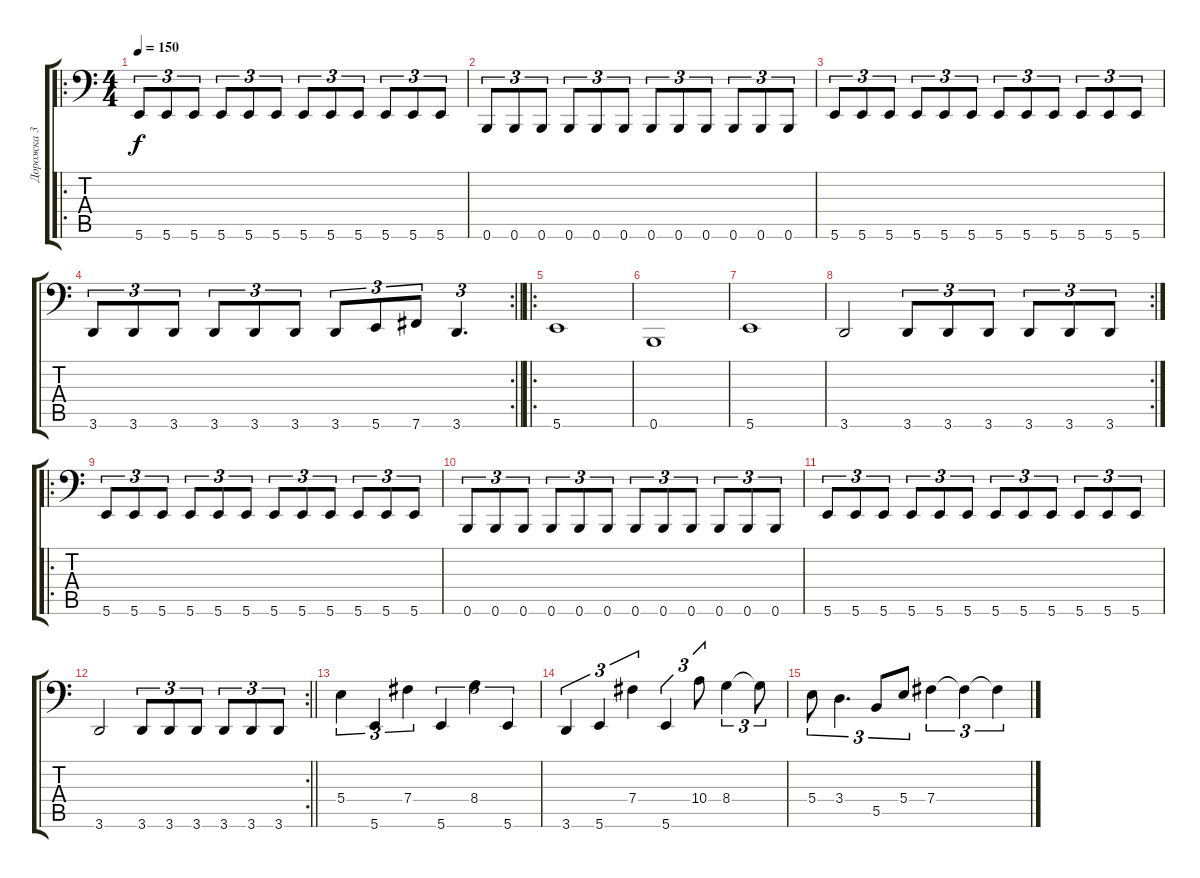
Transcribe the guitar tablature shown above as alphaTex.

\track ("Дорожка 3" "Дорожка 3") {instrument electricbassfinger}
\staff {score tabs}
\tuning (Db3 Ab2 E2 B1 Gb1 B0) {hide}
\ro
\ts (4 4)
\tempo 150
\clef f4
\ks c
5.6.8{tu (3 2) dy f} 5.6.8{tu (3 2)} 5.6.8{tu (3 2)} 5.6.8{tu (3 2)} 5.6.8{tu (3 2)} 5.6.8{tu (3 2)} 5.6.8{tu (3 2)} 5.6.8{tu (3 2)} 5.6.8{tu (3 2)} 5.6.8{tu (3 2)} 5.6.8{tu (3 2)} 5.6.8{tu (3 2)} |
0.6.8{tu (3 2)} 0.6.8{tu (3 2)} 0.6.8{tu (3 2)} 0.6.8{tu (3 2)} 0.6.8{tu (3 2)} 0.6.8{tu (3 2)} 0.6.8{tu (3 2)} 0.6.8{tu (3 2)} 0.6.8{tu (3 2)} 0.6.8{tu (3 2)} 0.6.8{tu (3 2)} 0.6.8{tu (3 2)} |
5.6.8{tu (3 2)} 5.6.8{tu (3 2)} 5.6.8{tu (3 2)} 5.6.8{tu (3 2)} 5.6.8{tu (3 2)} 5.6.8{tu (3 2)} 5.6.8{tu (3 2)} 5.6.8{tu (3 2)} 5.6.8{tu (3 2)} 5.6.8{tu (3 2)} 5.6.8{tu (3 2)} 5.6.8{tu (3 2)} |
\rc 2
\barLineRight lightlight
3.6.8{tu (3 2)} 3.6.8{tu (3 2)} 3.6.8{tu (3 2)} 3.6.8{tu (3 2)} 3.6.8{tu (3 2)} 3.6.8{tu (3 2)} 3.6.8{tu (3 2)} 5.6.8{tu (3 2)} 7.6.8{tu (3 2)} 3.6.4{d tu (3 2)} |
\ro
\section ("" " ")
5.6.1 |
0.6.1 |
5.6.1 |
\rc 2
3.6.2 3.6.8{tu (3 2)} 3.6.8{tu (3 2)} 3.6.8{tu (3 2)} 3.6.8{tu (3 2)} 3.6.8{tu (3 2)} 3.6.8{tu (3 2)} |
\ro
5.6.8{tu (3 2)} 5.6.8{tu (3 2)} 5.6.8{tu (3 2)} 5.6.8{tu (3 2)} 5.6.8{tu (3 2)} 5.6.8{tu (3 2)} 5.6.8{tu (3 2)} 5.6.8{tu (3 2)} 5.6.8{tu (3 2)} 5.6.8{tu (3 2)} 5.6.8{tu (3 2)} 5.6.8{tu (3 2)} |
0.6.8{tu (3 2)} 0.6.8{tu (3 2)} 0.6.8{tu (3 2)} 0.6.8{tu (3 2)} 0.6.8{tu (3 2)} 0.6.8{tu (3 2)} 0.6.8{tu (3 2)} 0.6.8{tu (3 2)} 0.6.8{tu (3 2)} 0.6.8{tu (3 2)} 0.6.8{tu (3 2)} 0.6.8{tu (3 2)} |
5.6.8{tu (3 2)} 5.6.8{tu (3 2)} 5.6.8{tu (3 2)} 5.6.8{tu (3 2)} 5.6.8{tu (3 2)} 5.6.8{tu (3 2)} 5.6.8{tu (3 2)} 5.6.8{tu (3 2)} 5.6.8{tu (3 2)} 5.6.8{tu (3 2)} 5.6.8{tu (3 2)} 5.6.8{tu (3 2)} |
\rc 2
\barLineRight lightlight
3.6.2 3.6.8{tu (3 2)} 3.6.8{tu (3 2)} 3.6.8{tu (3 2)} 3.6.8{tu (3 2)} 3.6.8{tu (3 2)} 3.6.8{tu (3 2)} |
\section ("" " ")
5.4.4{tu (3 2)} 5.6.4{tu (3 2)} 7.4.4{tu (3 2)} 5.6.4{tu (3 2)} 8.4.4{tu (3 2)} 5.6.4{tu (3 2)} |
3.6.4{tu (3 2)} 5.6.4{tu (3 2)} 7.4.4{tu (3 2)} 5.6.4{tu (3 2)} 10.4.8{tu (3 2)} 8.4.4{tu (3 2)} 8.4{t}.8{tu (3 2)} |
5.4.8{tu (3 2)} 3.4.4{d tu (3 2)} 5.5.8{tu (3 2)} 5.4.8{tu (3 2)} 7.4.4{tu (3 2)} 7.4{t}.4{tu (3 2)} 7.4{t}.4{tu (3 2)}
